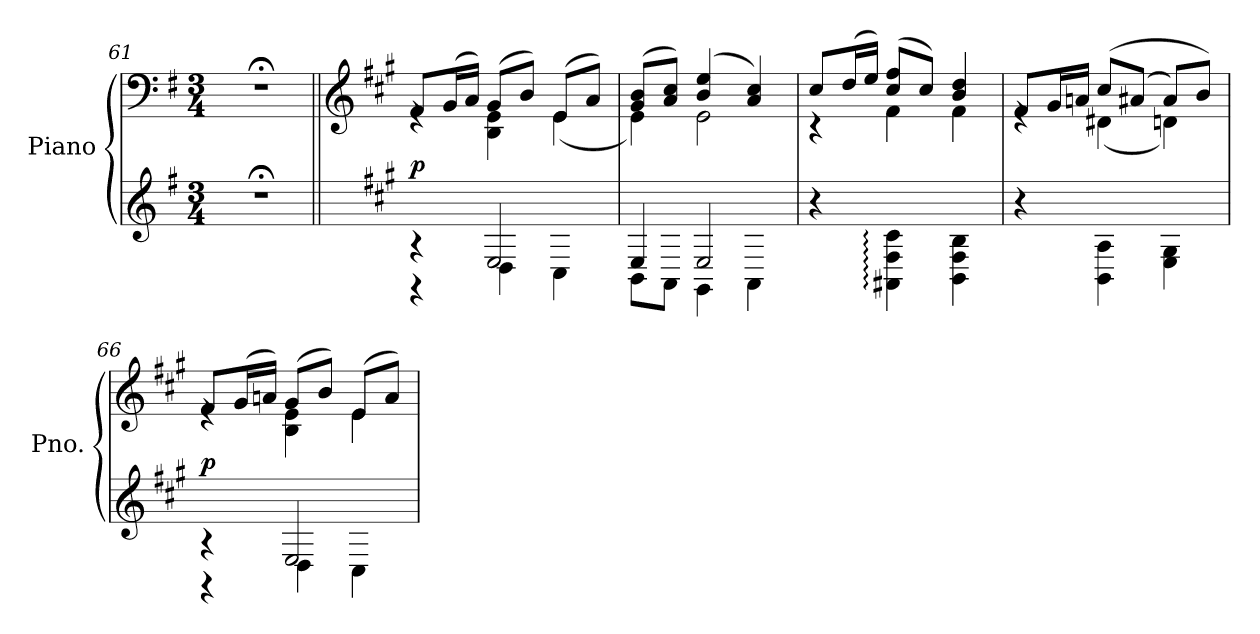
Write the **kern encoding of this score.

**kern	**kern	**dynam
*part1	*part1	*part1
*staff2	*staff1	*staff1/2
*I"Piano	*	*
*I'Pno.	*	*
*clefG2	*clefF4	*
*k[f#]	*k[f#]	*
*M3/4	*M3/4	*
=61	=61	=61
2.r;<	2.r;<	.
!!LO:PB:g=z
=62||	=62||	=62||
*	*clefG2	*
*k[f#c#g#]	*k[f#c#g#]	*
*^	*^	*
!	!	!	!	!LO:DY:a=2
4rGG	4rA	8f#/L	4re	p
.	.	(>16g#/L	.	.
.	.	16a/JJ)	.	.
2E/	4D\	(>8g#/L	4B\ 4e\	.
.	.	8b/J)	.	.
.	4C#\	(>8e/L	(<4e\	.
.	.	8a/J)	.	.
=63	=63	=63	=63	=63
4E/	8BB\L	(>8g#/ 8b/L	4e\)	.
.	8AA\J	8a/ 8cc#/J)	.	.
2E/	4GG#\	(>4b/ 4ee/	2e\	.
.	4AA\	4a/ 4cc#/)	.	.
*v	*v	*	*	*
=64	=64	=64	=64
4r	8cc#/L	4r	.
.	(>16dd/L	.	.
.	16ee/JJ)	.	.
4AA#X\: 4F#\: 4c#\:	(>8cc#/ 8ff#/L	4f#\	.
.	8cc#/J)	.	.
4BB\ 4F#\ 4B\	4b/ 4dd/	4f#\	.
=65	=65	=65	=65
4r	8f#/L	4re	.
.	16g#/L	.	.
.	16an/JJ	.	.
4BB\ 4A\	(>8cc#/L	(<4d#X\	.
.	(>8a#X/J	.	.
4E\ 4G#\	8a#/L)	4dn\)	.
.	8b/J)	.	.
=66	=66	=66	=66
*^	*	*	*
!	!	!	!	!LO:DY:a=2
4rGG	4rA	8f#/L	4re	p
.	.	(>16g#/L	.	.
.	.	16an/JJ)	.	.
2E/	4D\	(>8g#/L	4B\ 4e\	.
.	.	8b/J)	.	.
.	4C#\	(>8e/L	4e\	.
.	.	8a/J)	.	.
*v	*v	*	*	*
*	*v	*v	*
=	=	=
*-	*-	*-
